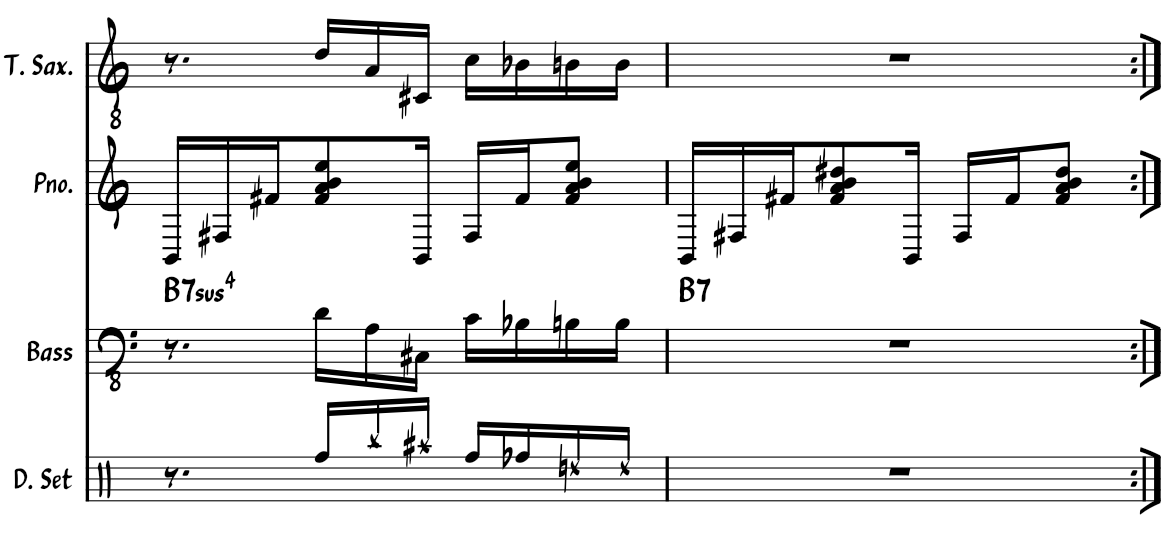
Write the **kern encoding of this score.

**kern	**kern	**harte	**kern	**harte	**kern	**harte
*part4	*part3	*part3	*part2	*part2	*part1	*part1
*staff4	*staff3	*	*staff2	*	*staff1	*
*I"Drumset	*I"Acoustic Bass	*	*I"Piano	*	*I"Tenor Saxophone	*
*I'D. Set	*I'Bass	*	*I'Pno.	*	*I'T. Sax.	*
!!LO:PB:g=z
*clefX	*clefFv4	*	*clefG2	*	*clefGv2	*
*	*	*	*	*	*ITrd8c14	*
*k[]	*k[]	*	*k[]	*	*k[]	*
*M5/8	*M5/8	*	*M5/8	*	*M5/8	*
=51	=51	=51	=51	=51	=51	=51
!	!	!LO:H:kt=74	!	!LO:H:kt=74	!	!LO:H:kt=74
8.r	8.r	B:sus4(7)	16BB/LL	B:sus4(7)	8.r	B:sus4(7)
.	.	.	16F#X/	.	.	.
.	.	.	16f#X/J	.	.	.
16Rff/LL	16D\LL	.	8f#/ 8a/ 8b/ 8ee/	.	16d/LL	.
16Rbb/	16AA\	.	.	.	16A/	.
16Raa/JJ	16CC#X\JJ	.	16BB/Jk	.	16C#X/JJ	.
16Rff/LL	16C\LL	.	16F#/LL	.	16c\LL	.
16Rff/	16BB-X\	.	16f#/J	.	16B-X\	.
16Rdd/	16BBn\	.	8f#/ 8a/ 8b/ 8ee/J	.	16Bn\	.
16Rdd/JJ	16BB\JJ	.	.	.	16B\JJ	.
=52	=52	=52	=52	=52	=52	=52
!	!	!LO:H:kt=7	!	!LO:H:kt=7	!	!LO:H:kt=7
8%5r	8%5r	B:7	16BB/LL	B:7	8%5r	B:7
.	.	.	16F#X/	.	.	.
.	.	.	16f#X/J	.	.	.
.	.	.	8f#/ 8a/ 8b/ 8dd#X/	.	.	.
.	.	.	16BB/Jk	.	.	.
.	.	.	16F#/LL	.	.	.
.	.	.	16f#/J	.	.	.
.	.	.	8f#/ 8a/ 8b/ 8dd#/J	.	.	.
=:|!	=:|!	=:|!	=:|!	=:|!	=:|!	=:|!
*-	*-	*-	*-	*-	*-	*-
